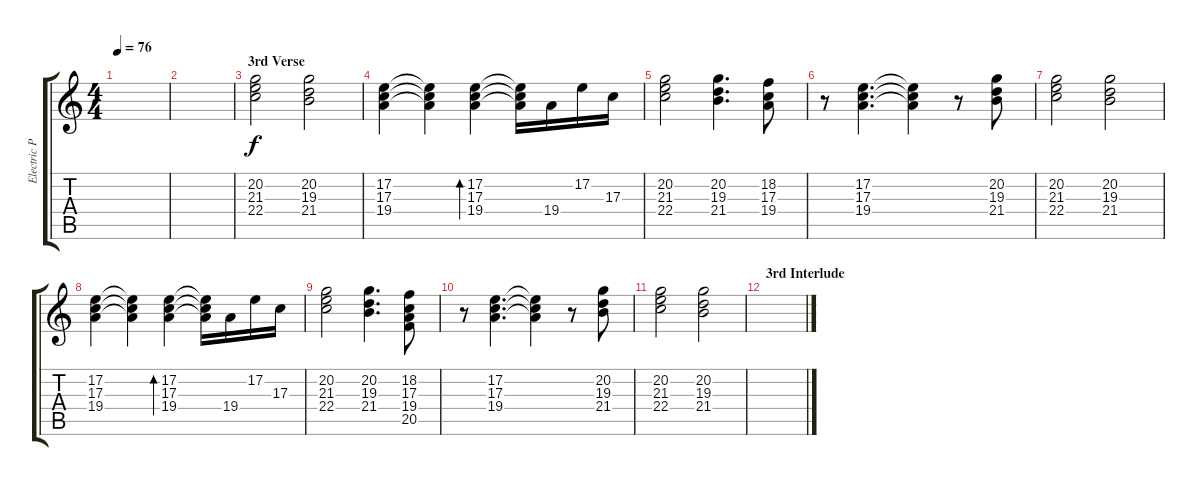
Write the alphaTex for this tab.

\track ("Electric Piano" "Electric P") {instrument electricpiano1}
\staff {score tabs}
\tuning (E4 B3 G3 D3 A2 E2) {hide}
\ts (4 4)
\tempo 76
\clef g2
\ks c
|
|
\section ("" "3rd Verse")
(20.2 21.3 22.4).2{dy f} (20.2 19.3 21.4).2 |
(17.2 17.3 19.4).4 (17.2{t} 17.3{t} 19.4{t}).4 (17.2 17.3 19.4).4{bd 240} (17.2{t} 17.3{t} 19.4{t}).16 19.4.16 17.2.16 17.3.16 |
(20.2 21.3 22.4).2 (20.2 19.3 21.4).4{d} (18.2 17.3 19.4).8 |
r.8 (17.2 17.3 19.4).4{d} (17.2{t} 17.3{t} 19.4{t}).4 r.8 (20.2 19.3 21.4).8 |
(20.2 21.3 22.4).2 (20.2 19.3 21.4).2 |
(17.2 17.3 19.4).4 (17.2{t} 17.3{t} 19.4{t}).4 (17.2 17.3 19.4).4{bd 240} (17.2{t} 17.3{t} 19.4{t}).16 19.4.16 17.2.16 17.3.16 |
(20.2 21.3 22.4).2 (20.2 19.3 21.4).4{d} (18.2 17.3 19.4 20.5).8 |
r.8 (17.2 17.3 19.4).4{d} (17.2{t} 17.3{t} 19.4{t}).4 r.8 (20.2 19.3 21.4).8 |
(20.2 21.3 22.4).2 (20.2 19.3 21.4).2 |
\section ("" "3rd Interlude")
